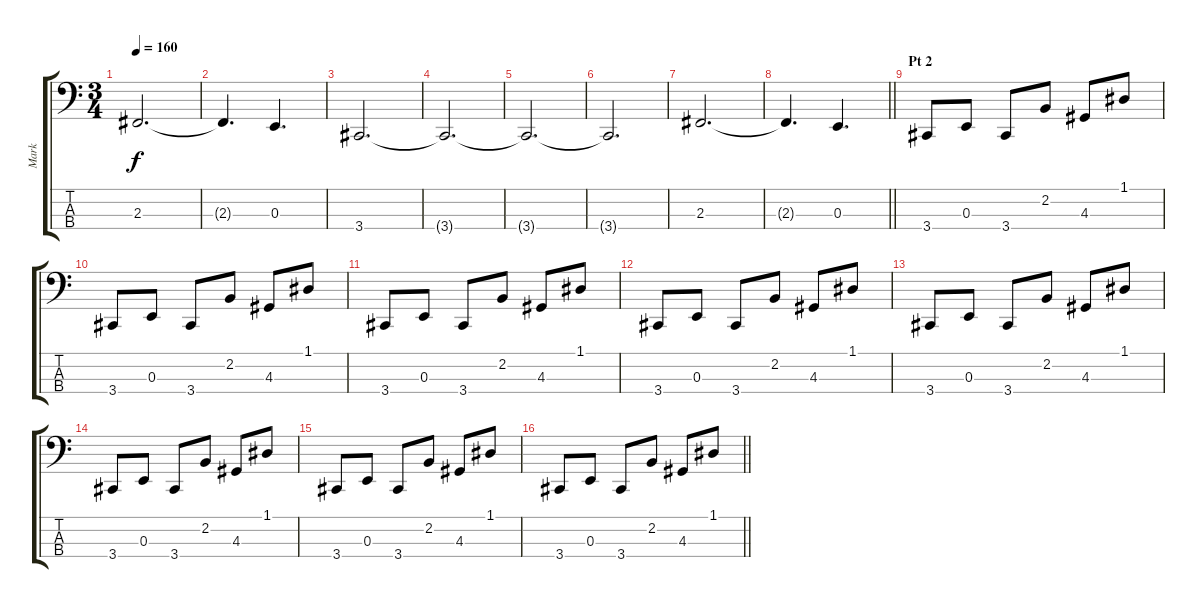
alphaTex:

\track ("Mark" "Mark") {instrument electricbasspick}
\staff {score tabs}
\tuning (D2 A1 E1 Bb0) {hide}
\ts (3 4)
\tempo 160
\clef f4
\ks c
2.3.2{d dy f} |
2.3{t}.4{d} 0.3.4{d} |
3.4.2{d} |
3.4{t}.2{d} |
3.4{t}.2{d} |
3.4{t}.2{d} |
2.3.2{d} |
\barLineRight lightlight
2.3{t}.4{d} 0.3.4{d} |
\section ("" "Pt 2")
3.4.8 0.3.8 3.4.8 2.2.8 4.3.8 1.1.8 |
3.4.8 0.3.8 3.4.8 2.2.8 4.3.8 1.1.8 |
3.4.8 0.3.8 3.4.8 2.2.8 4.3.8 1.1.8 |
3.4.8 0.3.8 3.4.8 2.2.8 4.3.8 1.1.8 |
3.4.8 0.3.8 3.4.8 2.2.8 4.3.8 1.1.8 |
3.4.8 0.3.8 3.4.8 2.2.8 4.3.8 1.1.8 |
3.4.8 0.3.8 3.4.8 2.2.8 4.3.8 1.1.8 |
\barLineRight lightlight
3.4.8 0.3.8 3.4.8 2.2.8 4.3.8 1.1.8
